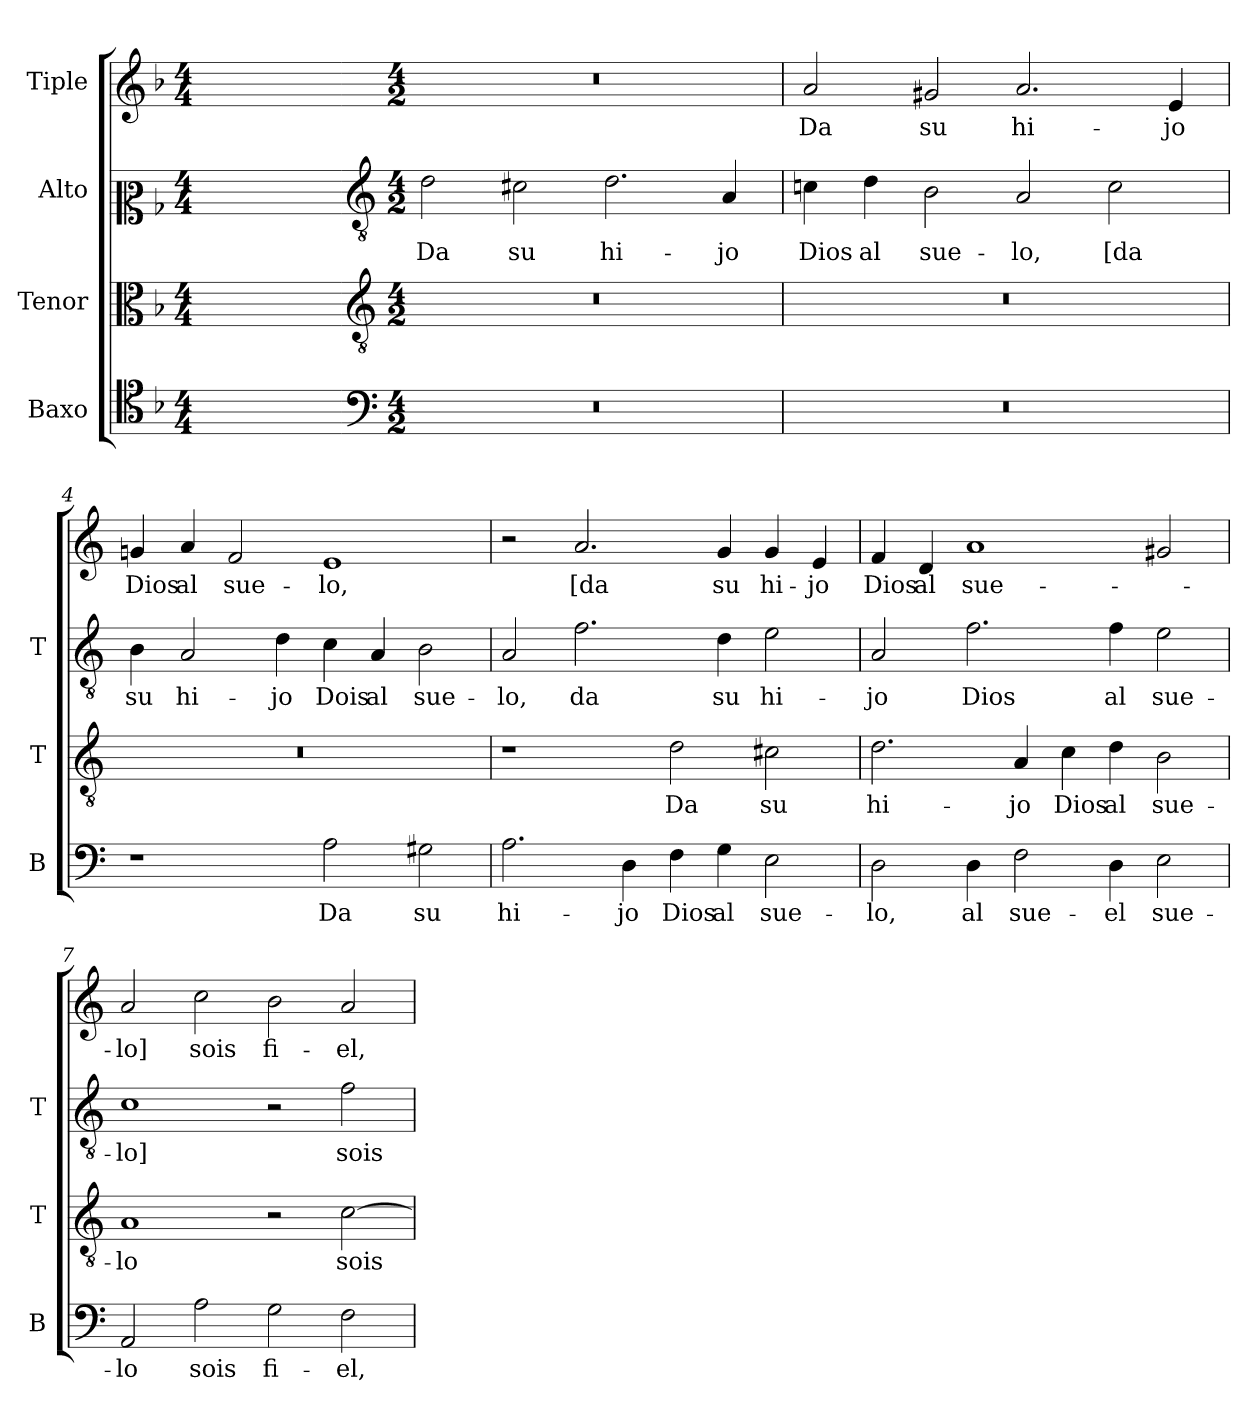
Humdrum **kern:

**kern	**text	**kern	**text	**kern	**text	**kern	**text
*part4	*part4	*part3	*part3	*part2	*part2	*part1	*part1
*staff4	*staff4	*staff3	*staff3	*staff2	*staff2	*staff1	*staff1
*I"Baxo	*	*I"Tenor	*	*I"Alto	*	*I"Tiple	*
*I'B	*	*I'T	*	*I'T	*	*	*
*clefC4	*	*clefC3	*	*clefC2	*	*clefG2	*
*	*	*ITrd7c12	*	*ITrd7c12	*	*	*
*k[b-]	*	*k[b-]	*	*k[b-]	*	*k[b-]	*
*d:	*	*d:	*	*d:	*	*d:	*
*M4/4	*	*M4/4	*	*M4/4	*	*M4/4	*
=1	=1	=1	=1	=1	=1	=1	=1
1ryy	.	1ryy	.	1ryy	.	1ryy	.
=2-	=2-	=2-	=2-	=2-	=2-	=2-	=2-
*clefF4	*	*clefGv2	*	*clefGv2	*	*	*
*k[]	*	*k[]	*	*k[]	*	*k[]	*
*C:	*	*C:	*	*C:	*	*C:	*
*M4/2	*	*M4/2	*	*M4/2	*	*M4/2	*
!LO:N:vis=1	!	!LO:N:vis=1	!	!	!LO:LY:b	!LO:N:vis=1	!
0r	.	0r	.	2D\	Da	0r	.
!	!	!	!	!	!LO:LY:b	!	!
.	.	.	.	2C#X\	-su	.	.
!	!	!	!	!	!LO:LY:b	!	!
.	.	.	.	2.D\	hi-	.	.
!	!	!	!	!	!LO:LY:b	!	!
.	.	.	.	4AA/	jo	.	.
=3	=3	=3	=3	=3	=3	=3	=3
!LO:N:vis=1	!	!LO:N:vis=1	!	!	!LO:LY:b	!	!LO:LY:b
0r	.	0r	.	4Cn\	Dios	2a/	Da
!	!	!	!	!	!LO:LY:b	!	!
.	.	.	.	4D\	al	.	.
!	!	!	!	!	!LO:LY:b	!	!LO:LY:b
.	.	.	.	2BB\	-sue-	2g#X/	-su
!	!	!	!	!	!LO:LY:b	!	!LO:LY:b
.	.	.	.	2AA/	lo,	2.a/	hi-
!	!	!	!	!	!LO:LY:b	!	!
.	.	.	.	2C\	[da	.	.
!	!	!	!	!	!	!	!LO:LY:b
.	.	.	.	.	.	4e/	jo
=4	=4	=4	=4	=4	=4	=4	=4
!	!	!LO:N:vis=1	!	!	!LO:LY:b	!	!LO:LY:b
1r	.	0r	.	4BB\	-su	4gn/	Dios
!	!	!	!	!	!LO:LY:b	!	!LO:LY:b
.	.	.	.	2AA/	hi-	4a/	al
!	!	!	!	!	!	!	!LO:LY:b
.	.	.	.	.	.	2f/	-sue-
!	!	!	!	!	!LO:LY:b	!	!
.	.	.	.	4D\	jo	.	.
!	!LO:LY:b	!	!	!	!LO:LY:b	!	!LO:LY:b
2A\	Da	.	.	4C\	Dois	1e	lo,
!	!	!	!	!	!LO:LY:b	!	!
.	.	.	.	4AA/	al	.	.
!	!LO:LY:b	!	!	!	!LO:LY:b	!	!
2G#X\	-su	.	.	2BB\	-sue-	.	.
!!LO:LB:g=z
=5	=5	=5	=5	=5	=5	=5	=5
!	!LO:LY:b	!	!	!	!LO:LY:b	!	!
2.A\	hi-	1r	.	2AA/	lo,	2r	.
!	!	!	!	!	!LO:LY:b	!	!LO:LY:b
.	.	.	.	2.F\	da	2.a/	[da
!	!LO:LY:b	!	!	!	!	!	!
4D\	jo	.	.	.	.	.	.
!	!LO:LY:b	!	!LO:LY:b	!	!	!	!
4F\	Dios	2D\	Da	.	.	.	.
!	!LO:LY:b	!	!	!	!LO:LY:b	!	!LO:LY:b
4G\	al	.	.	4D\	-su	4g/	-su
!	!LO:LY:b	!	!LO:LY:b	!	!LO:LY:b	!	!LO:LY:b
2E\	-sue-	2C#X\	-su	2E\	hi-	4g/	hi-
!	!	!	!	!	!	!	!LO:LY:b
.	.	.	.	.	.	4e/	jo
=6	=6	=6	=6	=6	=6	=6	=6
!	!LO:LY:b	!	!LO:LY:b	!	!LO:LY:b	!	!LO:LY:b
2D\	lo,	2.D\	hi-	2AA/	jo	4f/	Dios
!	!	!	!	!	!	!	!LO:LY:b
.	.	.	.	.	.	4d/	al
!	!LO:LY:b	!	!	!	!LO:LY:b	!	!LO:LY:b
4D\	al	.	.	2.F\	Dios	1a	-sue-
!	!LO:LY:b	!	!LO:LY:b	!	!	!	!
2F\	sue-	4AA/	jo	.	.	.	.
!	!	!	!LO:LY:b	!	!	!	!
.	.	4C\	Dios	.	.	.	.
!	!LO:LY:b	!	!LO:LY:b	!	!LO:LY:b	!	!
4D\	-el	4D\	al	4F\	al	.	.
!	!LO:LY:b	!	!LO:LY:b	!	!LO:LY:b	!	!
2E\	sue-	2BB\	-sue-	2E\	-sue-	2g#X/	.
=7	=7	=7	=7	=7	=7	=7	=7
!	!LO:LY:b	!	!LO:LY:b	!	!LO:LY:b	!	!LO:LY:b
2AA/	lo	1AA	lo	1C	lo]	2a/	lo]
!	!LO:LY:b	!	!	!	!	!	!LO:LY:b
2A\	-sois	.	.	.	.	2cc\	-sois
!	!LO:LY:b	!	!	!	!	!	!LO:LY:b
2G\	fi-	2r	.	2r	.	2b\	fi-
!	!LO:LY:b	!	!LO:LY:b	!	!LO:LY:b	!	!LO:LY:b
2F\	el,	[>2C\	-sois	2F\	-sois	2a/	el,
=	=	=	=	=	=	=	=
*-	*-	*-	*-	*-	*-	*-	*-
